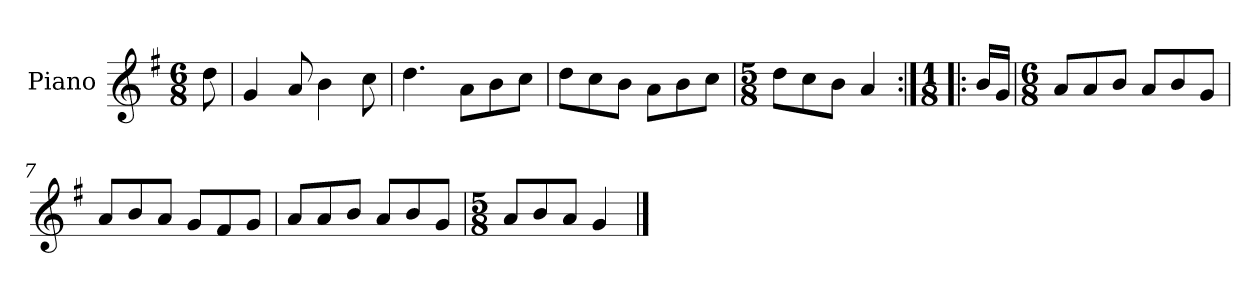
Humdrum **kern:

**kern
*part1
*staff1
*I"Piano
*I'Pno.
*clefG2
*k[f#]
*M6/8
=
8dd\
=1
4g/
8a/
4b\
8cc\
=2
4.dd\
8a\L
8b\
8cc\J
=3
8dd\L
8cc\
8b\J
8a\L
8b\
8cc\J
=4
*M5/8
8dd\L
8cc\
8b\J
4a/
=5:|!|:
*M1/8
16b/LL
16g/JJ
=6
*M6/8
8a/L
8a/
8b/J
8a/L
8b/
8g/J
=7
8a/L
8b/
8a/J
8g/L
8f#/
8g/J
!!LO:LB:g=z
=8
8a/L
8a/
8b/J
8a/L
8b/
8g/J
=9
*M5/8
8a/L
8b/
8a/J
4g/
==
*-
